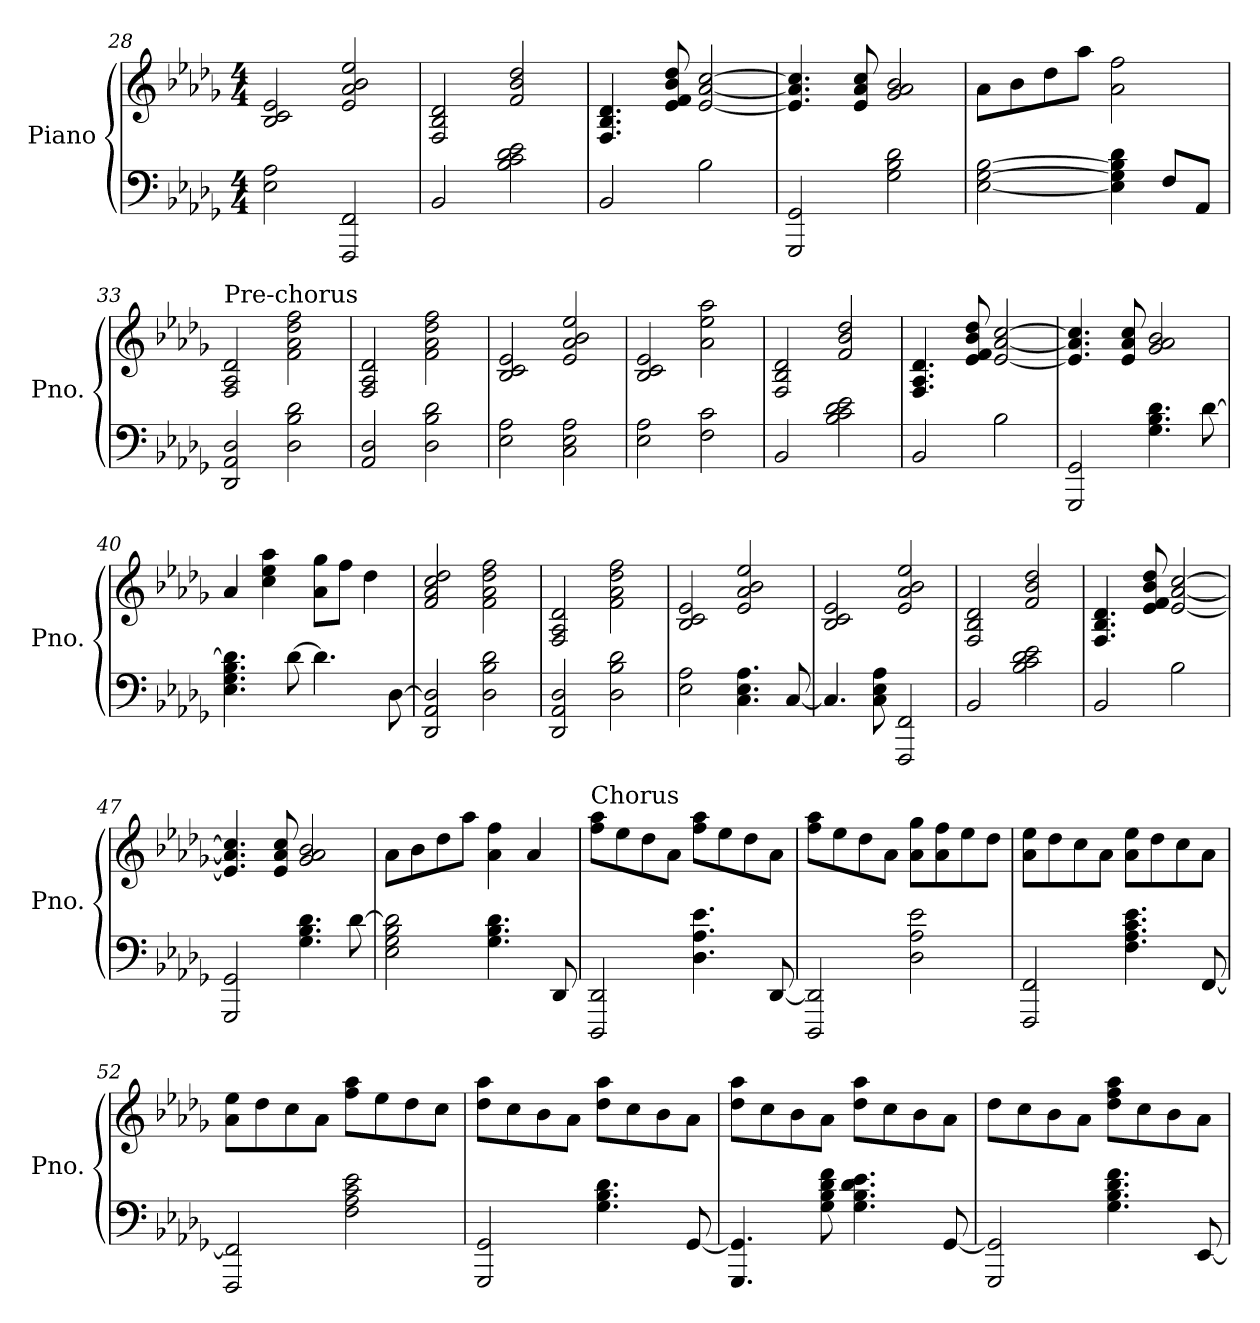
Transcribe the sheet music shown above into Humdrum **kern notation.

**kern	**kern
*part1	*part1
*staff2	*staff1
*I"Piano	*
*I'Pno.	*
!!LO:LB:g=z
*clefF4	*clefG2
*k[b-e-a-d-g-]	*k[b-e-a-d-g-]
*M4/4	*M4/4
=28	=28
2E-\ 2A-\	2B-/ 2c/ 2e-/
2FFF/ 2FF/	2e-/ 2a-/ 2b-/ 2ee-/
=29	=29
2BB-/	2F/ 2B-/ 2d-/
2B-\ 2c\ 2d-\ 2e-\	2f/ 2b-/ 2dd-/
=30	=30
2BB-/	4.F/ 4.B-/ 4.d-/
.	8e-/ 8f/ 8b-/ 8dd-/
2B-\	[2e-/ [2a-/ [2cc/
=31	=31
2GGG-/ 2GG-/	4.e-/] 4.a-/] 4.cc/]
.	8e-/ 8a-/ 8cc/
2G-\ 2B-\ 2d-\	2g-/ 2a-/ 2b-/
=32	=32
[2E-\ [2G-\ [2B-\	8a-\L
.	8b-\
.	8dd-\
.	8aa-\J
4E-\] 4G-\] 4B-\] 4d-\	2a-\ 2ff\
8F/L	.
8AA-/J	.
=33	=33
!	!LO:TX:a:t=Pre-chorus
2DD-/ 2AA-/ 2D-/	2F/ 2A-/ 2d-/
2D-\ 2B-\ 2d-\	2f\ 2a-\ 2dd-\ 2ff\
=34	=34
2AA-/ 2D-/	2F/ 2A-/ 2d-/
2D-\ 2B-\ 2d-\	2f\ 2a-\ 2dd-\ 2ff\
=35	=35
2E-\ 2A-\	2B-/ 2c/ 2e-/
2C\ 2E-\ 2A-\	2e-/ 2a-/ 2b-/ 2ee-/
=36	=36
2E-\ 2A-\	2B-/ 2c/ 2e-/
2F\ 2c\	2a-\ 2ee-\ 2aa-\
!!LO:LB:g=z
=37	=37
2BB-/	2F/ 2B-/ 2d-/
2B-\ 2c\ 2d-\ 2e-\	2f/ 2b-/ 2dd-/
=38	=38
2BB-/	4.F/ 4.A-/ 4.d-/
.	8e-/ 8f/ 8b-/ 8dd-/
2B-\	[2e-/ [2a-/ [2cc/
=39	=39
2GGG-/ 2GG-/	4.e-/] 4.a-/] 4.cc/]
.	8e-/ 8a-/ 8cc/
4.G-\ 4.B-\ 4.d-\	2g-/ 2a-/ 2b-/
[8d-\	.
=40	=40
4.E-\ 4.G-\ 4.B-\ 4.d-\]	4a-/
.	4cc\ 4ee-\ 4aa-\
[8d-\	.
4.d-\]	8a-\ 8gg-\L
.	8ff\J
.	4dd-\
[8D-\	.
=41	=41
2DD-/ 2AA-/ 2D-/]	2f/ 2a-/ 2cc/ 2dd-/
2D-\ 2B-\ 2d-\	2f\ 2a-\ 2dd-\ 2ff\
=42	=42
2DD-/ 2AA-/ 2D-/	2F/ 2A-/ 2d-/
2D-\ 2B-\ 2d-\	2f\ 2a-\ 2dd-\ 2ff\
=43	=43
2E-\ 2A-\	2B-/ 2c/ 2e-/
4.C\ 4.E-\ 4.A-\	2e-/ 2a-/ 2b-/ 2ee-/
[8C/	.
=44	=44
4.C/]	2B-/ 2c/ 2e-/
8C\ 8E-\ 8A-\	.
2FFF/ 2FF/	2e-/ 2a-/ 2b-/ 2ee-/
=45	=45
2BB-/	2F/ 2B-/ 2d-/
2B-\ 2c\ 2d-\ 2e-\	2f/ 2b-/ 2dd-/
!!LO:PB:g=z
=46	=46
2BB-/	4.F/ 4.B-/ 4.d-/
.	8e-/ 8f/ 8b-/ 8dd-/
2B-\	[2e-/ [2a-/ [2cc/
=47	=47
2GGG-/ 2GG-/	4.e-/] 4.a-/] 4.cc/]
.	8e-/ 8a-/ 8cc/
4.G-\ 4.B-\ 4.d-\	2g-/ 2a-/ 2b-/
[8d-\	.
=48	=48
2E-\ 2G-\ 2B-\ 2d-\]	8a-\L
.	8b-\
.	8dd-\
.	8aa-\J
4.G-\ 4.B-\ 4.d-\	4a-\ 4ff\
.	4a-/
8DD-/	.
=49	=49
!	!LO:TX:a:t=Chorus
2DDD-/ 2DD-/	8ff\ 8aa-\L
.	8ee-\
.	8dd-\
.	8a-\J
4.D-\ 4.A-\ 4.e-\	8ff\ 8aa-\L
.	8ee-\
.	8dd-\
[8DD-/	8a-\J
=50	=50
2DDD-/ 2DD-/]	8ff\ 8aa-\L
.	8ee-\
.	8dd-\
.	8a-\J
2D-\ 2A-\ 2e-\	8a-\ 8gg-\L
.	8a-\ 8ff\
.	8ee-\
.	8dd-\J
!!LO:LB:g=z
=51	=51
2FFF/ 2FF/	8a-\ 8ee-\L
.	8dd-\
.	8cc\
.	8a-\J
4.F\ 4.A-\ 4.c\ 4.e-\	8a-\ 8ee-\L
.	8dd-\
.	8cc\
[8FF/	8a-\J
=52	=52
2FFF/ 2FF/]	8a-\ 8ee-\L
.	8dd-\
.	8cc\
.	8a-\J
2F\ 2A-\ 2c\ 2e-\	8ff\ 8aa-\L
.	8ee-\
.	8dd-\
.	8cc\J
=53	=53
2GGG-/ 2GG-/	8dd-\ 8aa-\L
.	8cc\
.	8b-\
.	8a-\J
4.G-\ 4.B-\ 4.d-\	8dd-\ 8aa-\L
.	8cc\
.	8b-\
[8GG-/	8a-\J
=54	=54
4.GGG-/ 4.GG-/]	8dd-\ 8aa-\L
.	8cc\
.	8b-\
8G-\ 8B-\ 8d-\ 8f\	8a-\J
4.G-\ 4.B-\ 4.d-\ 4.e-\	8dd-\ 8aa-\L
.	8cc\
.	8b-\
[8GG-/	8a-\J
=55	=55
2GGG-/ 2GG-/]	8dd-\L
.	8cc\
.	8b-\
.	8a-\J
4.G-\ 4.B-\ 4.d-\ 4.f\	8dd-\ 8ff\ 8aa-\L
.	8cc\
.	8b-\
[8EE-/	8a-\J
=	=
*-	*-
